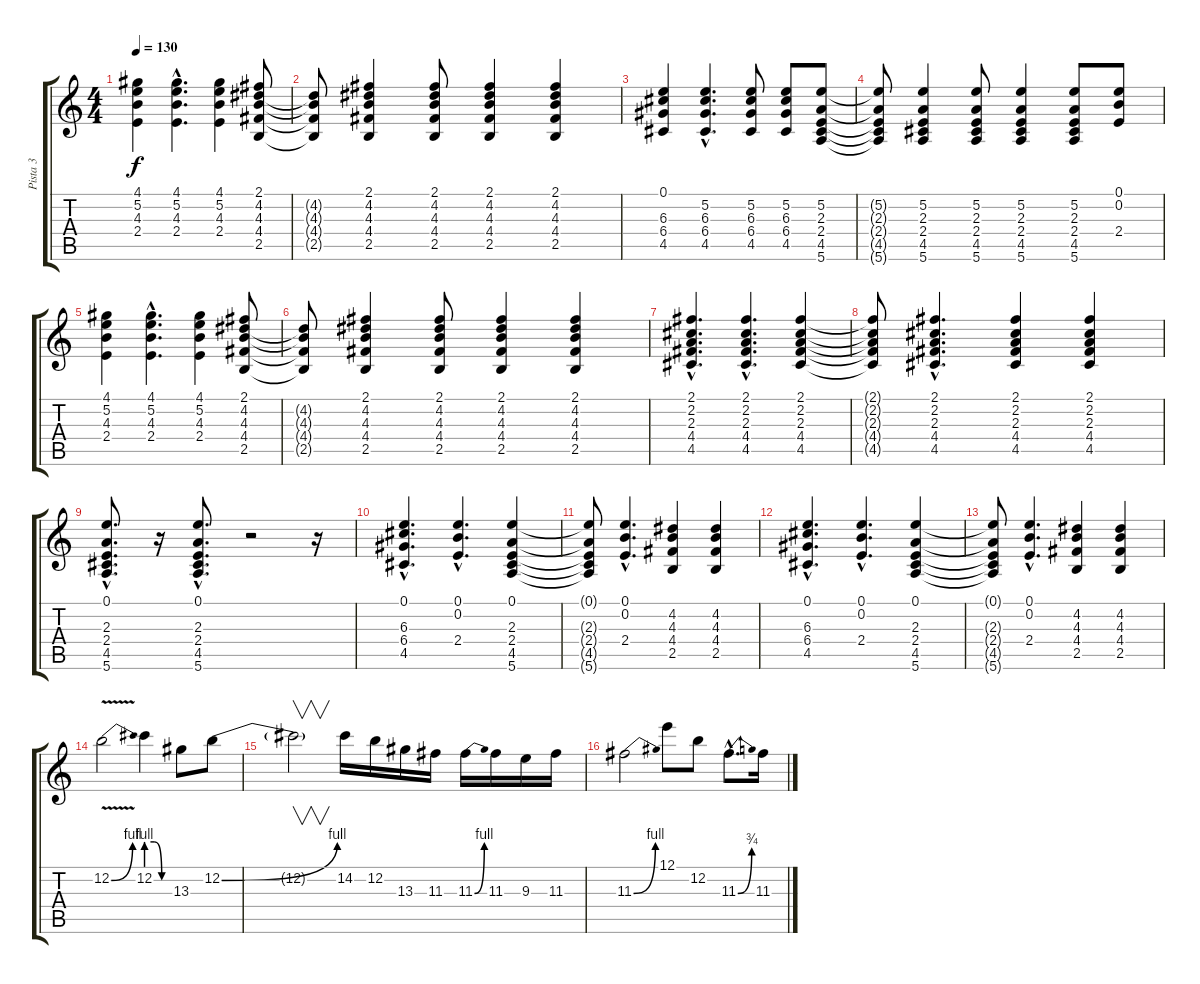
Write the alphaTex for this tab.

\track ("Pista 3" "Pista 3") {instrument electricguitarclean}
\staff {score tabs}
\tuning (E4 B3 G3 D3 A2 E2) {hide}
\ts (4 4)
\tempo 130
\clef g2
\ks c
(4.1 5.2 4.3 2.4).4{dy f} (4.1{hac} 5.2{hac} 4.3{hac} 2.4{hac}).4{d} (4.1 5.2 4.3 2.4).4 (2.1 4.2 4.3 4.4 2.5).8 |
(4.2{t} 4.3{t} 4.4{t} 2.5{t}).8 (2.1 4.2 4.3 4.4 2.5).4 (2.1 4.2 4.3 4.4 2.5).8 (2.1 4.2 4.3 4.4 2.5).4 (2.1 4.2 4.3 4.4 2.5).4 |
(0.1 6.3 6.4 4.5).4 (5.2{hac} 6.3{hac} 6.4{hac} 4.5{hac}).4{d} (5.2 6.3 6.4 4.5).8 (5.2 6.3 6.4 4.5).8 (5.2 2.3 2.4 4.5 5.6).8 |
(5.2{t} 2.3{t} 2.4{t} 4.5{t} 5.6{t}).8 (5.2 2.3 2.4 4.5 5.6).4 (5.2 2.3 2.4 4.5 5.6).8 (5.2 2.3 2.4 4.5 5.6).4 (5.2 2.3 2.4 4.5 5.6).8 (0.1 0.2 2.4).8 |
(4.1 5.2 4.3 2.4).4 (4.1{hac} 5.2{hac} 4.3{hac} 2.4{hac}).4{d} (4.1 5.2 4.3 2.4).4 (2.1 4.2 4.3 4.4 2.5).8 |
(4.2{t} 4.3{t} 4.4{t} 2.5{t}).8 (2.1 4.2 4.3 4.4 2.5).4 (2.1 4.2 4.3 4.4 2.5).8 (2.1 4.2 4.3 4.4 2.5).4 (2.1 4.2 4.3 4.4 2.5).4 |
(2.1{hac} 2.2{hac} 2.3{hac} 4.4{hac} 4.5{hac}).4{d} (2.1{hac} 2.2{hac} 2.3{hac} 4.4{hac} 4.5{hac}).4{d} (2.1 2.2 2.3 4.4 4.5).4 |
(2.1{t} 2.2{t} 2.3{t} 4.4{t} 4.5{t}).8 (2.1{hac} 2.2{hac} 2.3{hac} 4.4{hac} 4.5{hac}).4{d} (2.1 2.2 2.3 4.4 4.5).4 (2.1 2.2 2.3 4.4 4.5).4 |
(0.1{hac} 2.3{hac} 2.4{hac} 4.5{hac} 5.6{hac}).8{d} r.16 (0.1{hac} 2.3{hac} 2.4{hac} 4.5{hac} 5.6{hac}).8{d} r.2 r.16 |
(0.1{hac} 6.3{hac} 6.4{hac} 4.5{hac}).4{d} (0.1{hac} 0.2{hac} 2.4{hac}).4{d} (0.1 2.3 2.4 4.5 5.6).4 |
(0.1{t} 2.3{t} 2.4{t} 4.5{t} 5.6{t}).8 (0.1{hac} 0.2{hac} 2.4{hac}).4{d} (4.2 4.3 4.4 2.5).4 (4.2 4.3 4.4 2.5).4 |
(0.1{hac} 6.3{hac} 6.4{hac} 4.5{hac}).4{d} (0.1{hac} 0.2{hac} 2.4{hac}).4{d} (0.1 2.3 2.4 4.5 5.6).4 |
(0.1{t} 2.3{t} 2.4{t} 4.5{t} 5.6{t}).8 (0.1{hac} 0.2{hac} 2.4{hac}).4{d} (4.2 4.3 4.4 2.5).4 (4.2 4.3 4.4 2.5).4 |
12.2{be (bend 0 0 60 4) v}.2{volume 16 instrument distortionguitar} 12.2{be (custom 0 4 20 4 40 0 60 0)}.4 13.3.8 12.2{be (bend 0 0 60 4)}.8 |
12.2{t}.2{v} 14.2.16 12.2.16 13.3.16 11.3.16 11.3{be (bend 0 0 60 4)}.16 11.3.16 9.3.16 11.3.16 |
11.3{be (bend 0 0 60 4)}.2 12.1.8 12.2.8 11.3{be (bend 0 0 60 3) hac}.8{d} 11.3.16
